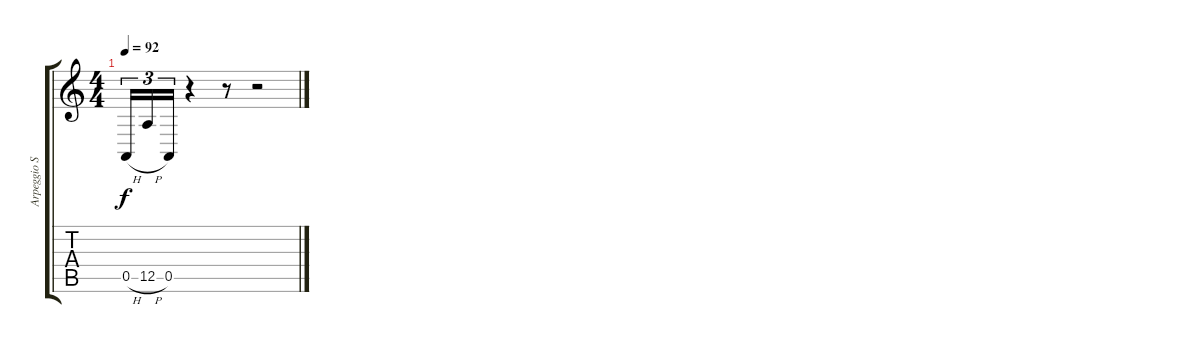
\track ("Arpeggio Synth" "Arpeggio S") {instrument fx8scifi}
\staff {score tabs}
\tuning (E4 B3 G3 D3 A2 E2) {hide}
\ts (4 4)
\tempo 92
\clef g2
\ks c
0.5{h}.16{tu (3 2) dy f} 12.5{h}.16{tu (3 2)} 0.5.16{tu (3 2)} r.4 r.8 r.2
